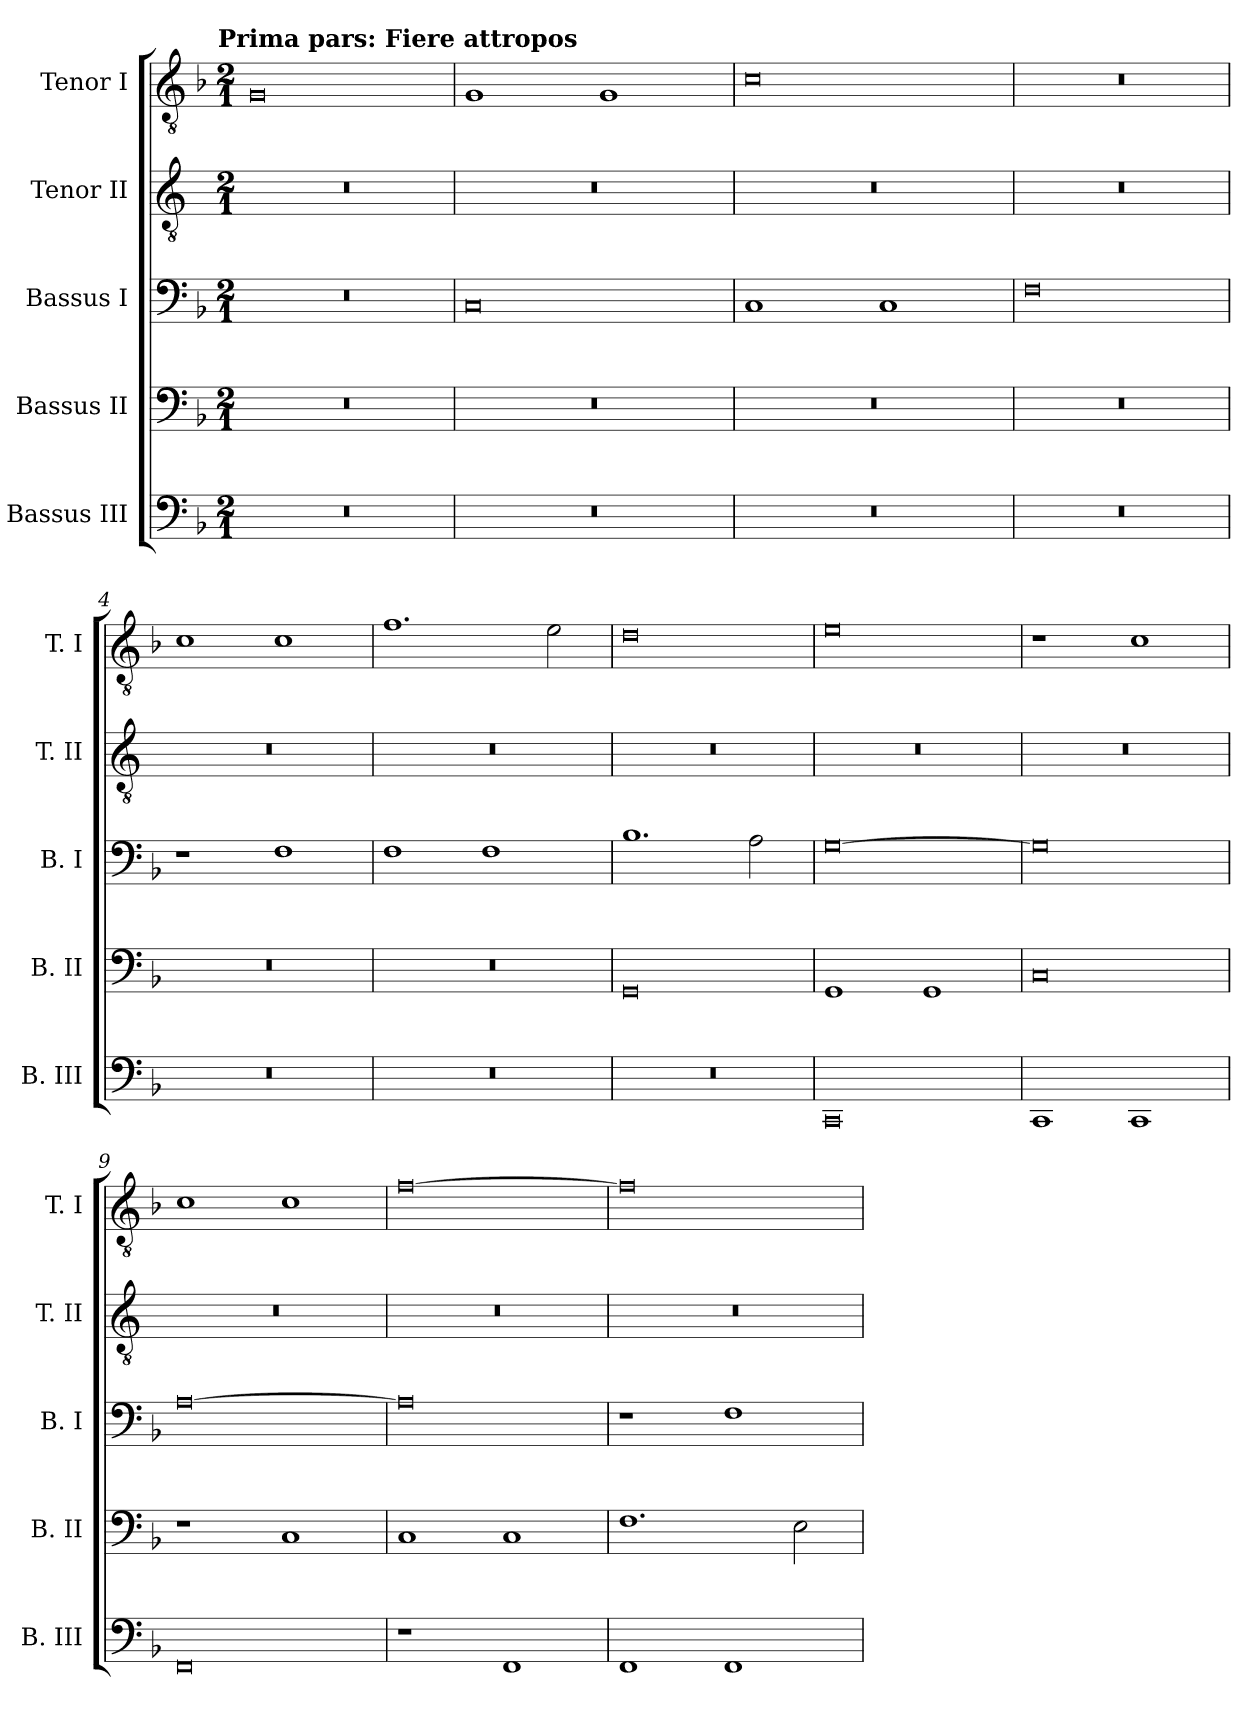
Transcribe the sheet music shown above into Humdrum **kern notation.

**kern	**kern	**kern	**kern	**kern
*part5	*part4	*part3	*part2	*part1
*staff5	*staff4	*staff3	*staff2	*staff1
*I"Bassus III	*I"Bassus II	*I"Bassus I	*I"Tenor II	*I"Tenor I
*I'B. III	*I'B. II	*I'B. I	*I'T. II	*I'T. I
*clefF4	*clefF4	*clefF4	*clefGv2	*clefGv2
*k[b-]	*k[b-]	*k[b-]	*k[]	*k[b-]
*F:	*F:	*F:	*C:	*F:
!!LO:TX:omd:t=Prima pars&colon; Fiere attropos
*M2/1	*M2/1	*M2/1	*M2/1	*M2/1
=	=	=	=	=
0r	0r	0r	0r	0G
=1	=1	=1	=1	=1
0r	0r	0C	0r	1G
.	.	.	.	1G
=2	=2	=2	=2	=2
0r	0r	1C	0r	0c
.	.	1C	.	.
=3	=3	=3	=3	=3
0r	0r	0F	0r	0r
=4	=4	=4	=4	=4
0r	0r	1r	0r	1c
.	.	1F	.	1c
=5	=5	=5	=5	=5
0r	0r	1F	0r	1.f
.	.	1F	.	.
.	.	.	.	2e
=6	=6	=6	=6	=6
0r	0GG	1.B-	0r	0d
.	.	2A	.	.
=7	=7	=7	=7	=7
0CC	1GG	[0G	0r	0e
.	1GG	.	.	.
=8	=8	=8	=8	=8
1CC	0C	0G]	0r	1r
1CC	.	.	.	1c
=9	=9	=9	=9	=9
0FF	1r	[0A	0r	1c
.	1C	.	.	1c
=10	=10	=10	=10	=10
1r	1C	0A]	0r	[0f
1FF	1C	.	.	.
=11	=11	=11	=11	=11
1FF	1.F	1r	0r	0f]
1FF	.	1F	.	.
.	2E	.	.	.
=	=	=	=	=
*-	*-	*-	*-	*-
